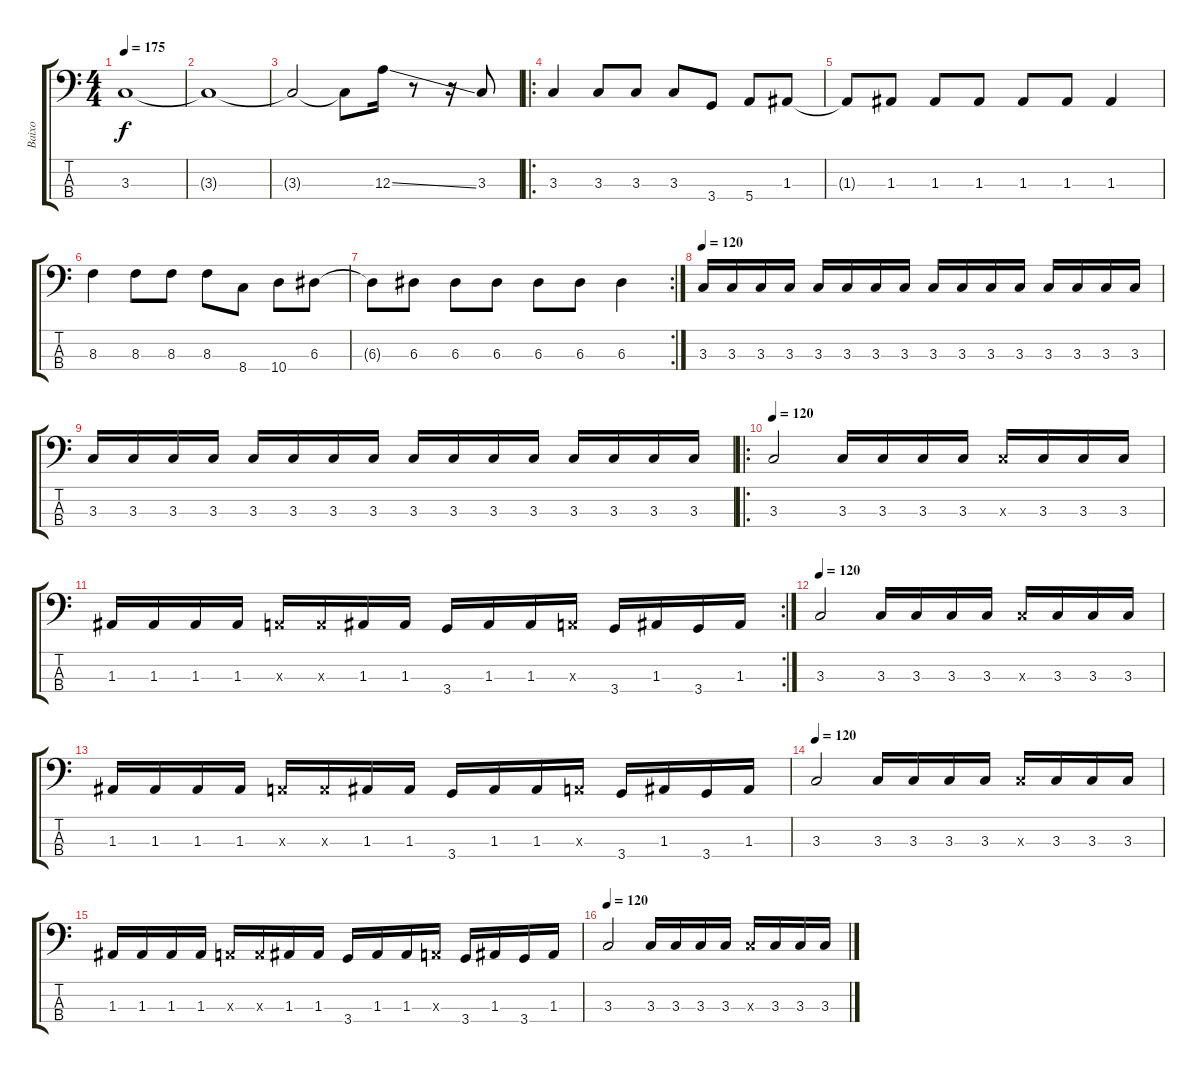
\track ("Baixo" "Baixo") {instrument electricbassfinger}
\staff {score tabs}
\tuning (G2 D2 A1 E1) {hide}
\ts (4 4)
\tempo 175
\clef f4
\ks c
3.3{t}.1{dy f} |
3.3{t}.1 |
3.3{t}.2 3.3{t}.8 12.3{ss}.16 r.8 r.16 3.3.8 |
\ro
3.3.4 3.3.8 3.3.8 3.3.8 3.4.8 5.4.8 1.3.8 |
1.3{t}.8 1.3.8 1.3.8 1.3.8 1.3.8 1.3.8 1.3.4 |
8.3.4 8.3.8 8.3.8 8.3.8 8.4.8 10.4.8 6.3.8 |
\rc 2
6.3{t}.8 6.3.8 6.3.8 6.3.8 6.3.8 6.3.8 6.3.4 |
\tempo 120
3.3.16 3.3.16 3.3.16 3.3.16 3.3.16 3.3.16 3.3.16 3.3.16 3.3.16 3.3.16 3.3.16 3.3.16 3.3.16 3.3.16 3.3.16 3.3.16 |
3.3.16 3.3.16 3.3.16 3.3.16 3.3.16 3.3.16 3.3.16 3.3.16 3.3.16 3.3.16 3.3.16 3.3.16 3.3.16 3.3.16 3.3.16 3.3.16 |
\ro
\tempo 120
3.3.2 3.3.16 3.3.16 3.3.16 3.3.16 3.3{x}.16 3.3.16 3.3.16 3.3.16 |
\rc 2
1.3.16 1.3.16 1.3.16 1.3.16 0.3{x}.16 0.3{x}.16 1.3.16 1.3.16 3.4.16 1.3.16 1.3.16 0.3{x}.16 3.4.16 1.3.16 3.4.16 1.3.16 |
\tempo 120
3.3.2 3.3.16 3.3.16 3.3.16 3.3.16 3.3{x}.16 3.3.16 3.3.16 3.3.16 |
1.3.16 1.3.16 1.3.16 1.3.16 0.3{x}.16 0.3{x}.16 1.3.16 1.3.16 3.4.16 1.3.16 1.3.16 0.3{x}.16 3.4.16 1.3.16 3.4.16 1.3.16 |
\tempo 120
3.3.2 3.3.16 3.3.16 3.3.16 3.3.16 3.3{x}.16 3.3.16 3.3.16 3.3.16 |
1.3.16 1.3.16 1.3.16 1.3.16 0.3{x}.16 0.3{x}.16 1.3.16 1.3.16 3.4.16 1.3.16 1.3.16 0.3{x}.16 3.4.16 1.3.16 3.4.16 1.3.16 |
\tempo 120
3.3.2 3.3.16 3.3.16 3.3.16 3.3.16 3.3{x}.16 3.3.16 3.3.16 3.3.16
